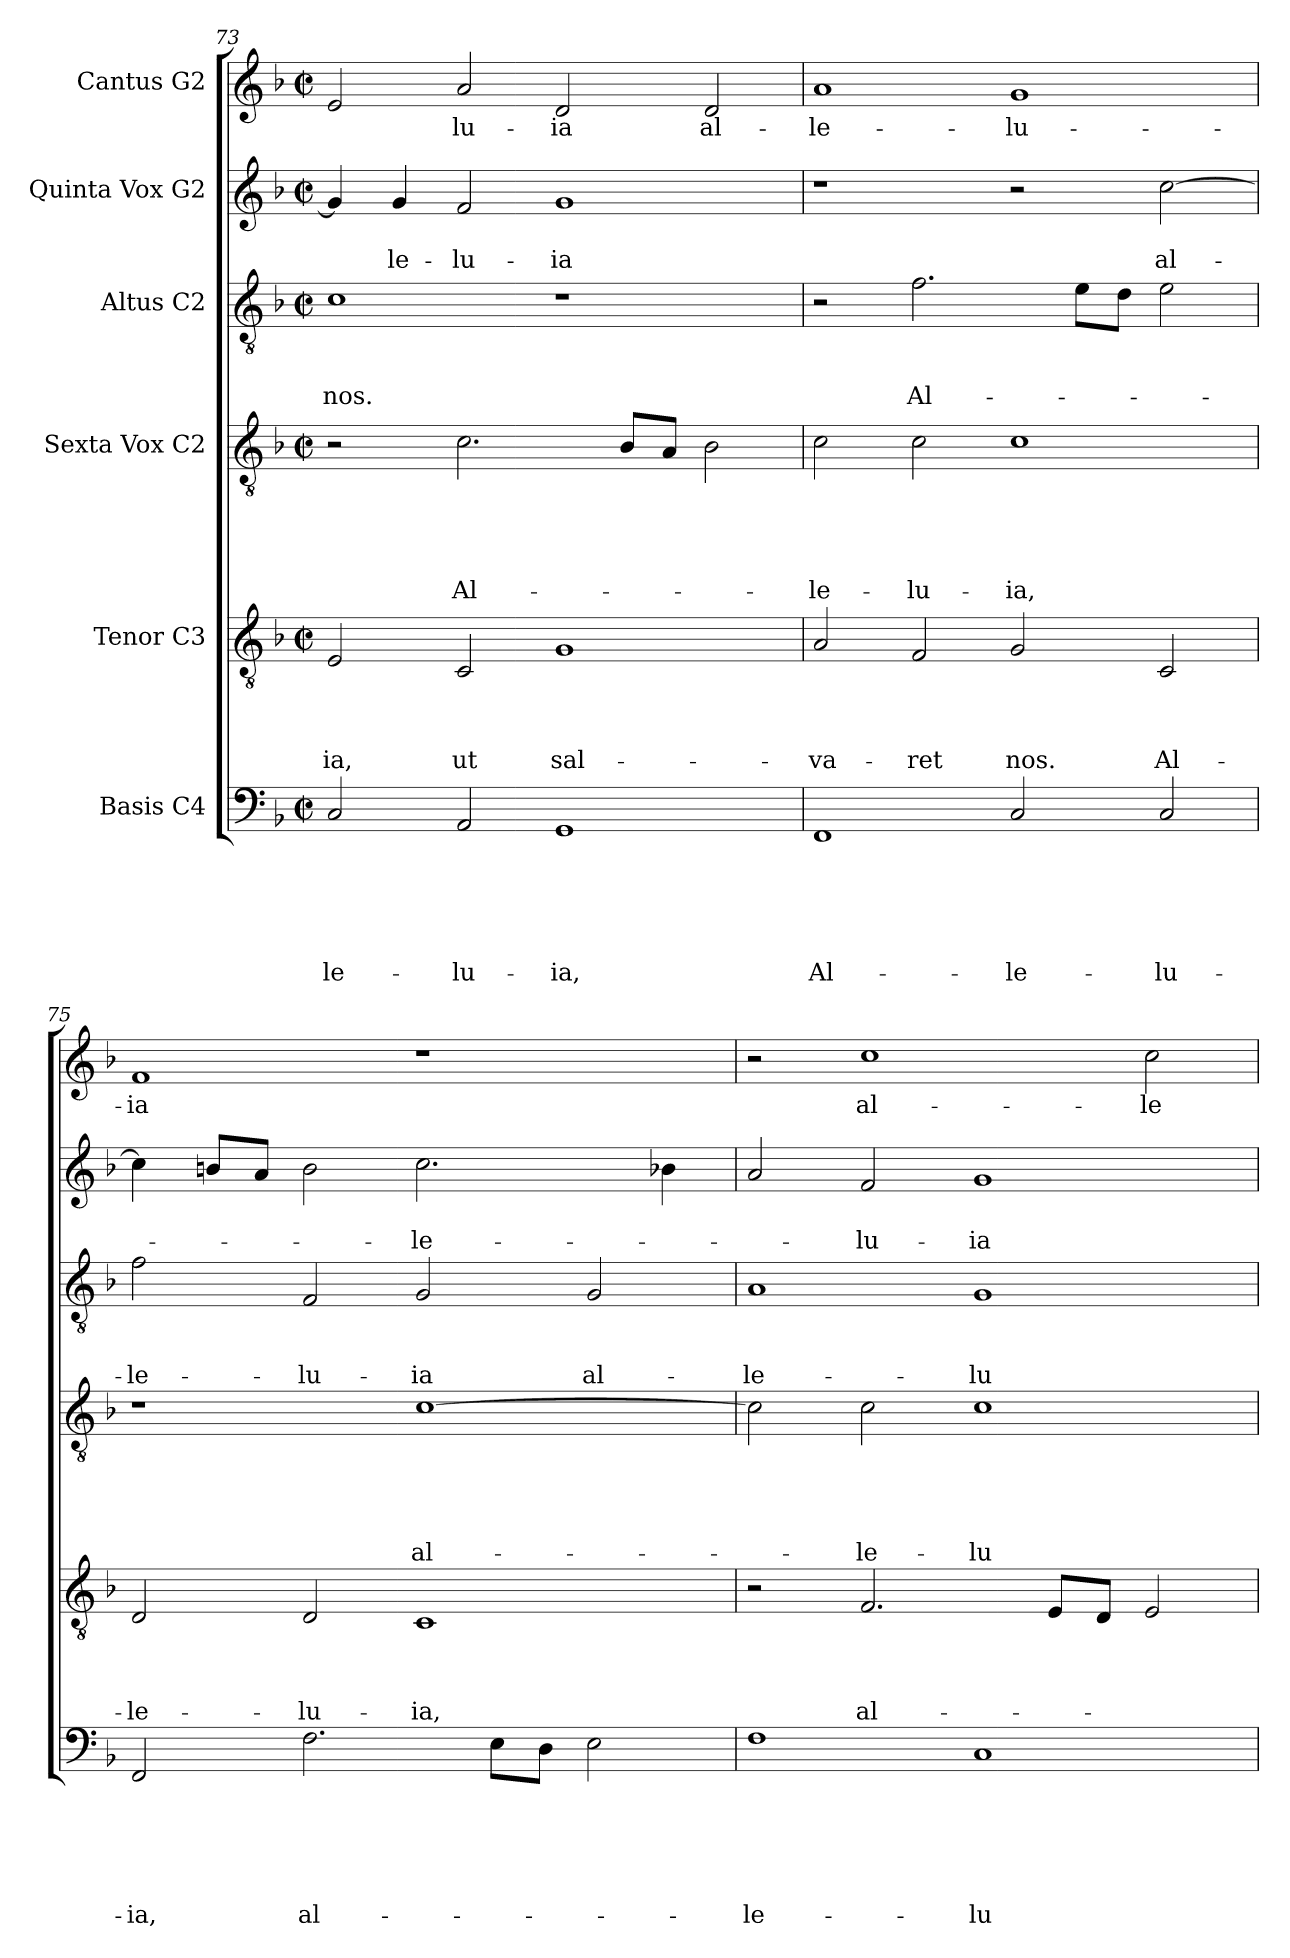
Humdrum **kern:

**kern	**text	**text	**text	**text	**text	**text	**kern	**text	**text	**text	**text	**kern	**text	**text	**text	**text	**text	**kern	**text	**text	**text	**kern	**text	**text	**kern	**text
*part6	*part6	*part6	*part6	*part6	*part6	*part6	*part5	*part5	*part5	*part5	*part5	*part4	*part4	*part4	*part4	*part4	*part4	*part3	*part3	*part3	*part3	*part2	*part2	*part2	*part1	*part1
*staff6	*staff6	*staff6	*staff6	*staff6	*staff6	*staff6	*staff5	*staff5	*staff5	*staff5	*staff5	*staff4	*staff4	*staff4	*staff4	*staff4	*staff4	*staff3	*staff3	*staff3	*staff3	*staff2	*staff2	*staff2	*staff1	*staff1
*I"Basis C4	*	*	*	*	*	*	*I"Tenor C3	*	*	*	*	*I"Sexta Vox C2	*	*	*	*	*	*I"Altus C2	*	*	*	*I"Quinta Vox G2	*	*	*I"Cantus G2	*
*clefF4	*	*	*	*	*	*	*clefGv2	*	*	*	*	*clefGv2	*	*	*	*	*	*clefGv2	*	*	*	*clefG2	*	*	*clefG2	*
*k[b-]	*	*	*	*	*	*	*k[b-]	*	*	*	*	*k[b-]	*	*	*	*	*	*k[b-]	*	*	*	*k[b-]	*	*	*k[b-]	*
*F:	*	*	*	*	*	*	*F:	*	*	*	*	*F:	*	*	*	*	*	*F:	*	*	*	*F:	*	*	*F:	*
*M2/2	*	*	*	*	*	*	*M2/2	*	*	*	*	*M2/2	*	*	*	*	*	*M2/2	*	*	*	*M2/2	*	*	*M2/2	*
*met(c|)	*	*	*	*	*	*	*met(c|)	*	*	*	*	*met(c|)	*	*	*	*	*	*met(c|)	*	*	*	*met(c|)	*	*	*met(c|)	*
=73	=73	=73	=73	=73	=73	=73	=73	=73	=73	=73	=73	=73	=73	=73	=73	=73	=73	=73	=73	=73	=73	=73	=73	=73	=73	=73
!	!	!	!	!	!	!LO:LY:b	!	!	!	!	!LO:LY:b	!	!	!	!	!	!	!	!	!	!LO:LY:b	!	!	!	!	!
2C/	.	.	.	.	.	-le-	2E/	.	.	.	-ia,	2r	.	.	.	.	.	1c	.	.	nos.	4g/]	.	.	2e/	.
!	!	!	!	!	!	!	!	!	!	!	!	!	!	!	!	!	!	!	!	!	!	!	!	!LO:LY:b	!	!
.	.	.	.	.	.	.	.	.	.	.	.	.	.	.	.	.	.	.	.	.	.	4g/	.	-le-	.	.
!	!	!	!	!	!	!LO:LY:b	!	!	!	!	!LO:LY:b	!	!	!	!	!	!LO:LY:b	!	!	!	!	!	!	!LO:LY:b	!	!LO:LY:b
2AA/	.	.	.	.	.	-lu-	2C/	.	.	.	ut	2.c\	.	.	.	.	Al-	.	.	.	.	2f/	.	-lu-	2a/	-lu-
!	!	!	!	!	!	!LO:LY:b	!	!	!	!	!LO:LY:b	!	!	!	!	!	!	!	!	!	!	!	!	!LO:LY:b	!	!LO:LY:b
1GG	.	.	.	.	.	-ia,	1G	.	.	.	sal-	.	.	.	.	.	.	1r	.	.	.	1g	.	-ia	2d/	-ia
.	.	.	.	.	.	.	.	.	.	.	.	8B-/L	.	.	.	.	.	.	.	.	.	.	.	.	.	.
.	.	.	.	.	.	.	.	.	.	.	.	8A/J	.	.	.	.	.	.	.	.	.	.	.	.	.	.
!	!	!	!	!	!	!	!	!	!	!	!	!	!	!	!	!	!	!	!	!	!	!	!	!	!	!LO:LY:b
.	.	.	.	.	.	.	.	.	.	.	.	2B-\	.	.	.	.	.	.	.	.	.	.	.	.	2d/	al-
=74	=74	=74	=74	=74	=74	=74	=74	=74	=74	=74	=74	=74	=74	=74	=74	=74	=74	=74	=74	=74	=74	=74	=74	=74	=74	=74
!	!	!	!	!	!	!LO:LY:b	!	!	!	!	!LO:LY:b	!	!	!	!	!	!LO:LY:b	!	!	!	!	!	!	!	!	!LO:LY:b
1FF	.	.	.	.	.	Al-	2A/	.	.	.	-va-	2c\	.	.	.	.	-le-	2r	.	.	.	1r	.	.	1a	-le-
!	!	!	!	!	!	!	!	!	!	!	!LO:LY:b	!	!	!	!	!	!LO:LY:b	!	!	!	!LO:LY:b	!	!	!	!	!
.	.	.	.	.	.	.	2F/	.	.	.	-ret	2c\	.	.	.	.	-lu-	2.f\	.	.	Al-	.	.	.	.	.
!	!	!	!	!	!	!LO:LY:b	!	!	!	!	!LO:LY:b	!	!	!	!	!	!LO:LY:b	!	!	!	!	!	!	!	!	!LO:LY:b
2C/	.	.	.	.	.	-le-	2G/	.	.	.	nos.	1c	.	.	.	.	-ia,	.	.	.	.	2r	.	.	1g	-lu-
.	.	.	.	.	.	.	.	.	.	.	.	.	.	.	.	.	.	8e\L	.	.	.	.	.	.	.	.
.	.	.	.	.	.	.	.	.	.	.	.	.	.	.	.	.	.	8d\J	.	.	.	.	.	.	.	.
!	!	!	!	!	!	!LO:LY:b	!	!	!	!	!LO:LY:b	!	!	!	!	!	!	!	!	!	!	!	!	!LO:LY:b	!	!
2C/	.	.	.	.	.	-lu-	2C/	.	.	.	Al-	.	.	.	.	.	.	2e\	.	.	.	[2cc\	.	al-	.	.
!!LO:LB:g=z
=75	=75	=75	=75	=75	=75	=75	=75	=75	=75	=75	=75	=75	=75	=75	=75	=75	=75	=75	=75	=75	=75	=75	=75	=75	=75	=75
!	!	!	!	!	!	!LO:LY:b	!	!	!	!	!LO:LY:b	!	!	!	!	!	!	!	!	!	!LO:LY:b	!	!	!	!	!LO:LY:b
2FF/	.	.	.	.	.	-ia,	2D/	.	.	.	-le-	1r	.	.	.	.	.	2f\	.	.	-le-	4cc\]	.	.	1f	-ia
.	.	.	.	.	.	.	.	.	.	.	.	.	.	.	.	.	.	.	.	.	.	8bn/L	.	.	.	.
.	.	.	.	.	.	.	.	.	.	.	.	.	.	.	.	.	.	.	.	.	.	8a/J	.	.	.	.
!	!	!	!	!	!	!LO:LY:b	!	!	!	!	!LO:LY:b	!	!	!	!	!	!	!	!	!	!LO:LY:b	!	!	!	!	!
2.F\	.	.	.	.	.	al-	2D/	.	.	.	-lu-	.	.	.	.	.	.	2F/	.	.	-lu-	2b\	.	.	.	.
!	!	!	!	!	!	!	!	!	!	!	!LO:LY:b	!	!	!	!	!	!LO:LY:b	!	!	!	!LO:LY:b	!	!	!LO:LY:b	!	!
.	.	.	.	.	.	.	1C	.	.	.	-ia,	[1c	.	.	.	.	al-	2G/	.	.	-ia	2.cc\	.	-le-	1r	.
8E\L	.	.	.	.	.	.	.	.	.	.	.	.	.	.	.	.	.	.	.	.	.	.	.	.	.	.
8D\J	.	.	.	.	.	.	.	.	.	.	.	.	.	.	.	.	.	.	.	.	.	.	.	.	.	.
!	!	!	!	!	!	!	!	!	!	!	!	!	!	!	!	!	!	!	!	!	!LO:LY:b	!	!	!	!	!
2E\	.	.	.	.	.	.	.	.	.	.	.	.	.	.	.	.	.	2G/	.	.	al-	.	.	.	.	.
.	.	.	.	.	.	.	.	.	.	.	.	.	.	.	.	.	.	.	.	.	.	4b-X\	.	.	.	.
=76	=76	=76	=76	=76	=76	=76	=76	=76	=76	=76	=76	=76	=76	=76	=76	=76	=76	=76	=76	=76	=76	=76	=76	=76	=76	=76
!	!	!	!	!	!	!LO:LY:b	!	!	!	!	!	!	!	!	!	!	!	!	!	!	!LO:LY:b	!	!	!	!	!
1F	.	.	.	.	.	-le-	2r	.	.	.	.	2c\]	.	.	.	.	.	1A	.	.	-le-	2a/	.	.	2r	.
!	!	!	!	!	!	!	!	!	!	!	!LO:LY:b	!	!	!	!	!	!LO:LY:b	!	!	!	!	!	!	!LO:LY:b	!	!LO:LY:b
.	.	.	.	.	.	.	2.F/	.	.	.	al-	2c\	.	.	.	.	-le-	.	.	.	.	2f/	.	-lu-	1cc	al-
!	!	!	!	!	!	!LO:LY:b	!	!	!	!	!	!	!	!	!	!	!LO:LY:b	!	!	!	!LO:LY:b	!	!	!LO:LY:b	!	!
1C	.	.	.	.	.	-lu-	.	.	.	.	.	1c	.	.	.	.	-lu-	1G	.	.	-lu-	1g	.	-ia	.	.
.	.	.	.	.	.	.	8E/L	.	.	.	.	.	.	.	.	.	.	.	.	.	.	.	.	.	.	.
.	.	.	.	.	.	.	8D/J	.	.	.	.	.	.	.	.	.	.	.	.	.	.	.	.	.	.	.
!	!	!	!	!	!	!	!	!	!	!	!	!	!	!	!	!	!	!	!	!	!	!	!	!	!	!LO:LY:b
.	.	.	.	.	.	.	2E/	.	.	.	.	.	.	.	.	.	.	.	.	.	.	.	.	.	2cc\	-le-
=	=	=	=	=	=	=	=	=	=	=	=	=	=	=	=	=	=	=	=	=	=	=	=	=	=	=
*-	*-	*-	*-	*-	*-	*-	*-	*-	*-	*-	*-	*-	*-	*-	*-	*-	*-	*-	*-	*-	*-	*-	*-	*-	*-	*-
